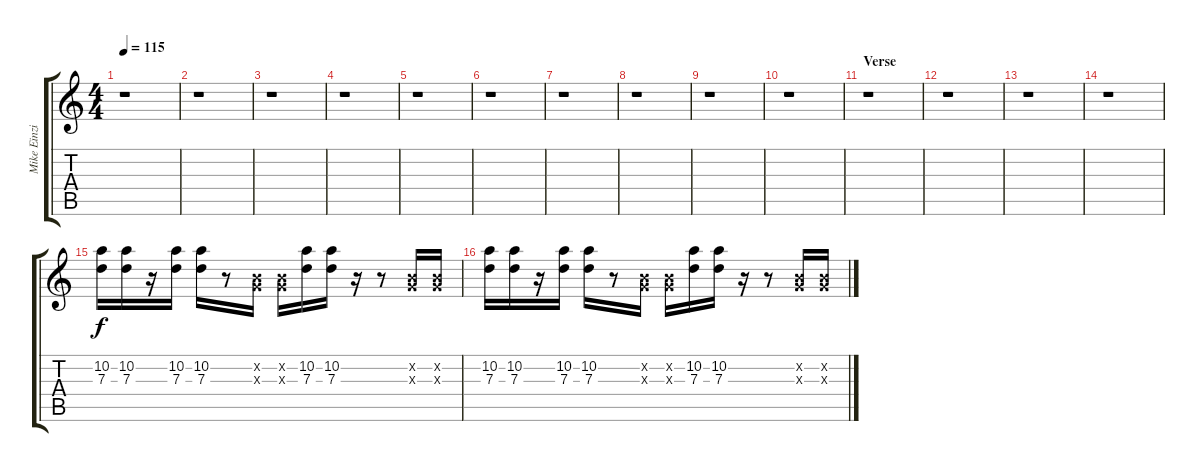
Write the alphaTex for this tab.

\track ("Mike Einziger - Clean Guitar 2" "Mike Einzi") {instrument electricguitarjazz}
\staff {score tabs}
\tuning (E4 B3 G3 D3 A2 E2) {hide}
\ts (4 4)
\tempo 115
\clef g2
\ks c
r.1{dy f} |
r.1 |
r.1 |
r.1 |
r.1 |
r.1 |
r.1 |
r.1 |
r.1 |
r.1 |
\section ("" "Verse")
r.1 |
r.1 |
r.1 |
r.1 |
(10.2 7.3).16 (10.2 7.3).16 r.16 (10.2 7.3).16 (10.2 7.3).16 r.8 (0.2{x} 0.3{x}).16 (0.2{x} 0.3{x}).16 (10.2 7.3).16 (10.2 7.3).16 r.16 r.8 (0.2{x} 0.3{x}).16 (0.2{x} 0.3{x}).16 |
(10.2 7.3).16 (10.2 7.3).16 r.16 (10.2 7.3).16 (10.2 7.3).16 r.8 (0.2{x} 0.3{x}).16 (0.2{x} 0.3{x}).16 (10.2 7.3).16 (10.2 7.3).16 r.16 r.8 (0.2{x} 0.3{x}).16 (0.2{x} 0.3{x}).16
